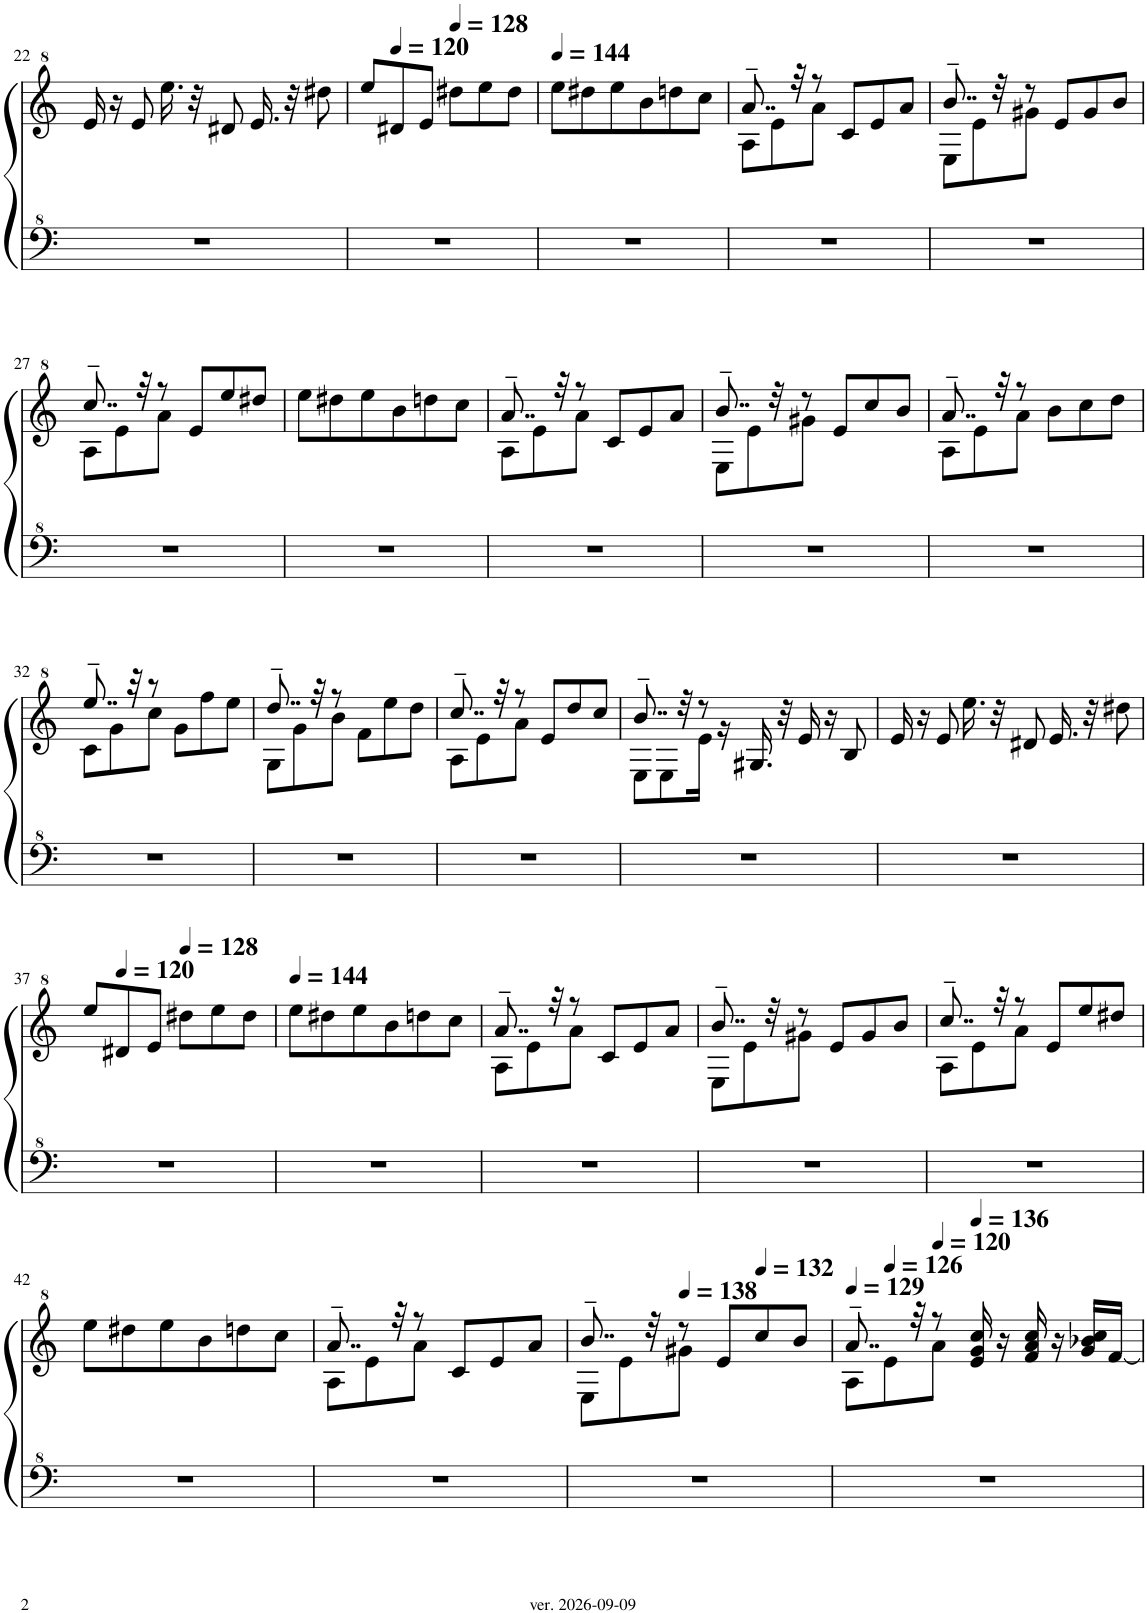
**kern
*part1
*staff1
*I"Model III
!!LO:PB:g=z
*clefG^2
*k[]
*M3/4
=22
16ee/
16r
8ee/
16.eee\
32r
8dd#X/
16.ee/
32r
8ddd#X\
=23
8eee/L
*MM120
8dd#X/
8ee/J
*MM128
8ddd#X\L
8eee\
8ddd#\J
=24
*MM144
8eee\L
8ddd#X\
8eee\
8bb\
8dddn\
8ccc\J
=25
*^
8..aa~/	8a\L
.	8ee\
32r	.
8r	8aa\J
8cc/L	4.ryy
8ee/	.
8aa/J	.
=26	=26
8..bb~/	8e\L
.	8ee\
32r	.
8r	8gg#X\J
8ee/L	4.ryy
8gg#/	.
8bb/J	.
!!LO:LB:g=z	!!
=27	=27
8..ccc~/	8a\L
.	8ee\
32r	.
8r	8aa\J
8ee/L	4.ryy
8eee/	.
8ddd#X/J	.
*v	*v
=28
8eee\L
8ddd#X\
8eee\
8bb\
8dddn\
8ccc\J
=29
*^
8..aa~/	8a\L
.	8ee\
32r	.
8r	8aa\J
8cc/L	4.ryy
8ee/	.
8aa/J	.
=30	=30
8..bb~/	8e\L
.	8ee\
32r	.
8r	8gg#X\J
8ee/L	4.ryy
8ccc/	.
8bb/J	.
=31	=31
8..aa~/	8a\L
.	8ee\
32r	.
8r	8aa\J
8bb\L	4.ryy
8ccc\	.
8ddd\J	.
!!LO:LB:g=z	!!
=32	=32
8..eee~/	8cc\L
.	8gg\
32r	.
8r	8ccc\J
8gg\L	4.ryy
8fff\	.
8eee\J	.
=33	=33
8..ddd~/	8g\L
.	8gg\
32r	.
8r	8bb\J
8ff\L	4.ryy
8eee\	.
8ddd\J	.
=34	=34
8..ccc~/	8a\L
.	8ee\
32r	.
8r	8aa\J
8ee/L	4.ryy
8ddd/	.
8ccc/J	.
=35	=35
8..bb~/	8e\L
.	8e\
32r	.
8r	16ee\Jk
.	16r
16.g#X/	4.ryy
32r	.
16ee/	.
16r	.
8b/	.
*v	*v
=36
16ee/
16r
8ee/
16.eee\
32r
8dd#X/
16.ee/
32r
8ddd#X\
!!LO:LB:g=z
=37
8eee/L
*MM120
8dd#X/
8ee/J
*MM128
8ddd#X\L
8eee\
8ddd#\J
=38
*MM144
8eee\L
8ddd#X\
8eee\
8bb\
8dddn\
8ccc\J
=39
*^
8..aa~/	8a\L
.	8ee\
32r	.
8r	8aa\J
8cc/L	4.ryy
8ee/	.
8aa/J	.
=40	=40
8..bb~/	8e\L
.	8ee\
32r	.
8r	8gg#X\J
8ee/L	4.ryy
8gg#/	.
8bb/J	.
=41	=41
8..ccc~/	8a\L
.	8ee\
32r	.
8r	8aa\J
8ee/L	4.ryy
8eee/	.
8ddd#X/J	.
*v	*v
!!LO:LB:g=z
=42
8eee\L
8ddd#X\
8eee\
8bb\
8dddn\
8ccc\J
=43
*^
8..aa~/	8a\L
.	8ee\
32r	.
8r	8aa\J
8cc/L	4.ryy
8ee/	.
8aa/J	.
=44	=44
8..bb~/	8e\L
.	8ee\
32r	.
*MM138	*
8r	8gg#X\J
8ee/L	4.ryy
*MM132	*
8ccc/	.
8bb/J	.
=45	=45
*MM129	*
8..aa~/	8a\L
*MM126	*
.	8ee\
32r	.
*MM120	*
8r	8aa\J
*MM136	*
16ee/ 16gg/ 16ccc/	4.ryy
16r	.
16ff/ 16aa/ 16ccc/	.
16r	.
16gg/ 16bb-X/ 16ccc/LL	.
[16ff/JJ	.
*v	*v
=
*-
